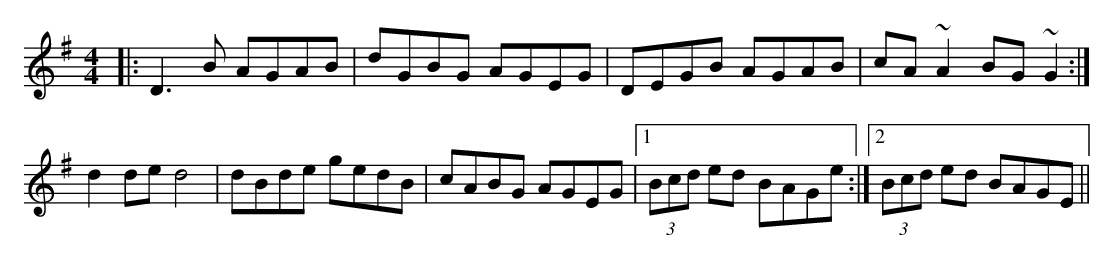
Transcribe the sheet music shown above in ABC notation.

X:1
M:4/4
K:G
|:D3 B AGAB|dGBG AGEG|DEGB AGAB|cA~A2 BG~G2:|
d2 de d4|dBde gedB|cABG AGEG|1 (3Bcd ed BAGe:|2 (3Bcd ed BAGE||
